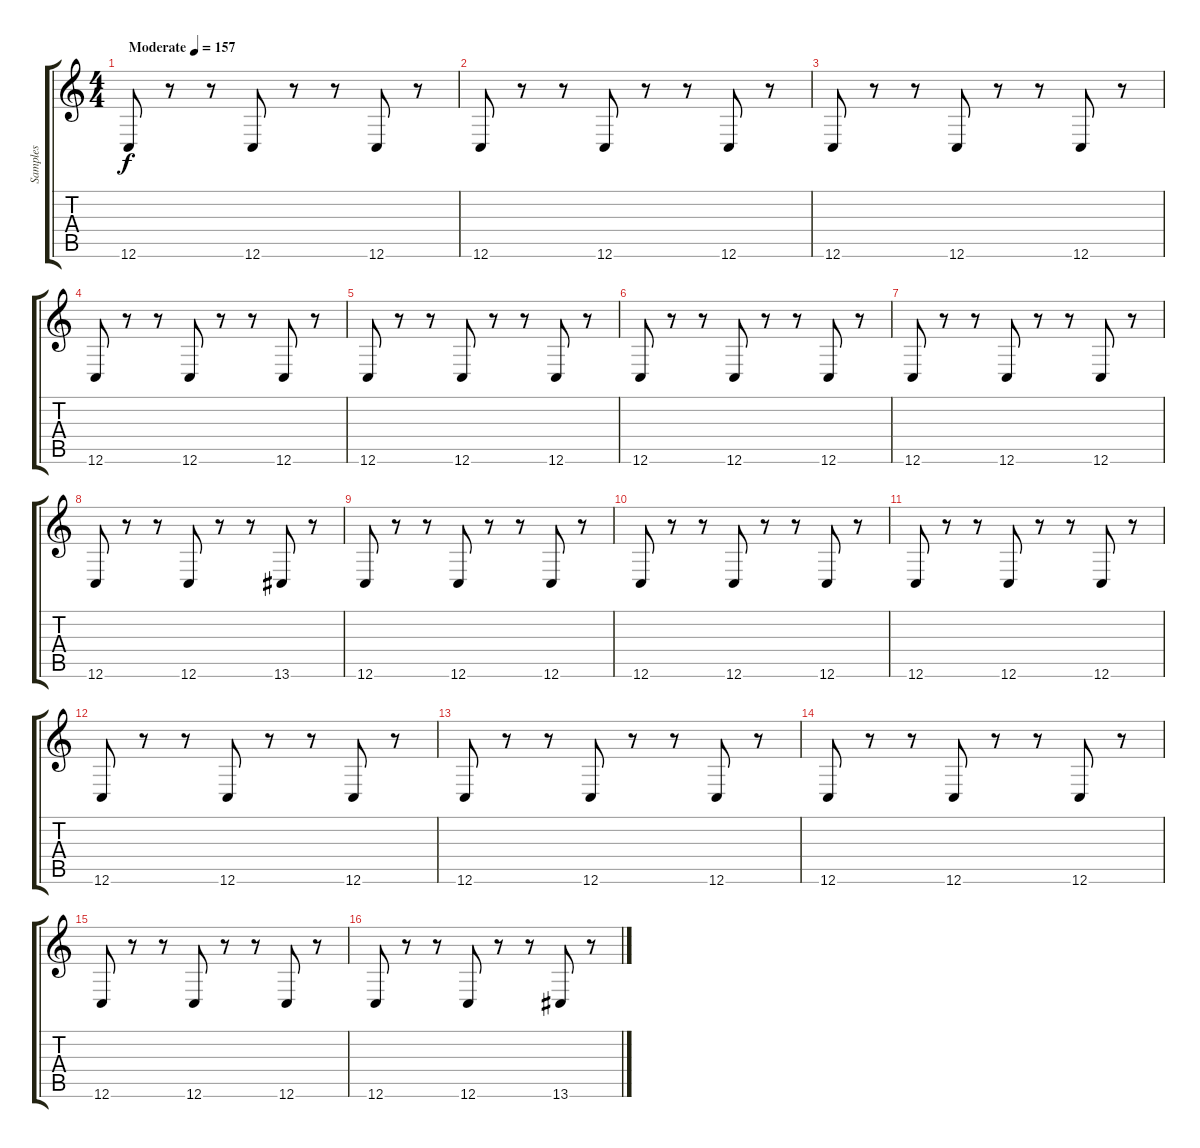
\track ("Samples" "Samples") {instrument accordion}
\staff {score tabs}
\tuning (D4 A3 F3 C3 G2 C2) {hide}
\ts (4 4)
\tempo (157 "Moderate")
\clef g2
\ks c
12.6.8{dy f instrument accordion} r.8 r.8 12.6.8 r.8 r.8 12.6.8 r.8 |
12.6.8 r.8 r.8 12.6.8 r.8 r.8 12.6.8 r.8 |
12.6.8 r.8 r.8 12.6.8 r.8 r.8 12.6.8 r.8 |
12.6.8 r.8 r.8 12.6.8 r.8 r.8 12.6.8 r.8 |
12.6.8 r.8 r.8 12.6.8 r.8 r.8 12.6.8 r.8 |
12.6.8 r.8 r.8 12.6.8 r.8 r.8 12.6.8 r.8 |
12.6.8 r.8 r.8 12.6.8 r.8 r.8 12.6.8 r.8 |
12.6.8 r.8 r.8 12.6.8 r.8 r.8 13.6.8 r.8 |
12.6.8 r.8 r.8 12.6.8 r.8 r.8 12.6.8 r.8 |
12.6.8 r.8 r.8 12.6.8 r.8 r.8 12.6.8 r.8 |
12.6.8 r.8 r.8 12.6.8 r.8 r.8 12.6.8 r.8 |
12.6.8 r.8 r.8 12.6.8 r.8 r.8 12.6.8 r.8 |
12.6.8 r.8 r.8 12.6.8 r.8 r.8 12.6.8 r.8 |
12.6.8 r.8 r.8 12.6.8 r.8 r.8 12.6.8 r.8 |
12.6.8 r.8 r.8 12.6.8 r.8 r.8 12.6.8 r.8 |
12.6.8 r.8 r.8 12.6.8 r.8 r.8 13.6.8 r.8
